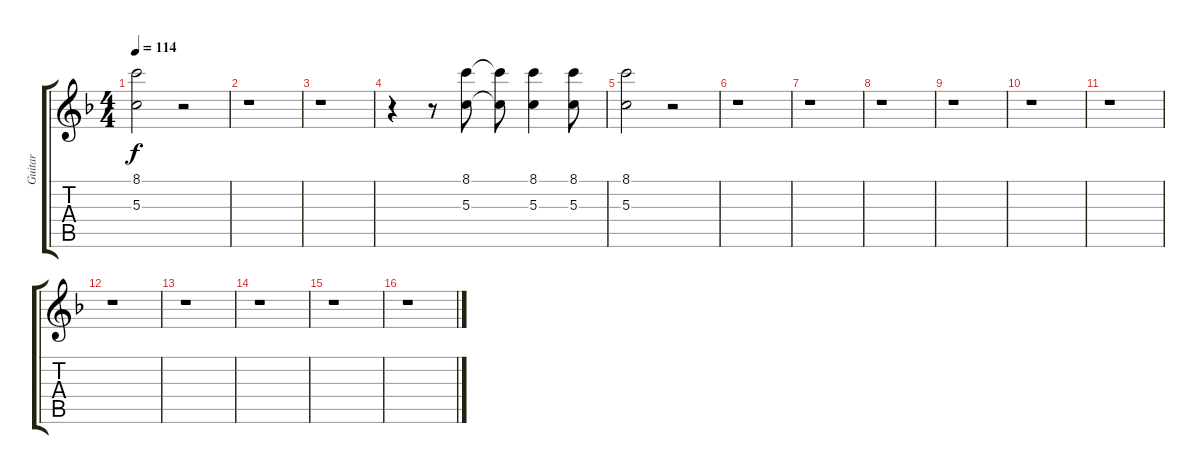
\track ("Guitar" "Guitar") {instrument electricguitarjazz}
\staff {score tabs}
\tuning (E4 B3 G3 D3 A2 E2) {hide}
\ts (4 4)
\tempo 114
\clef g2
\ks f
(8.1 5.3).2{dy f} r.2 |
r.1 |
r.1 |
r.4 r.8 (8.1 5.3).8 (8.1{t} 5.3{t}).8 (8.1 5.3).4 (8.1 5.3).8 |
(8.1 5.3).2 r.2 |
r.1 |
r.1 |
r.1 |
r.1 |
r.1 |
r.1 |
r.1 |
r.1 |
r.1 |
r.1 |
r.1
